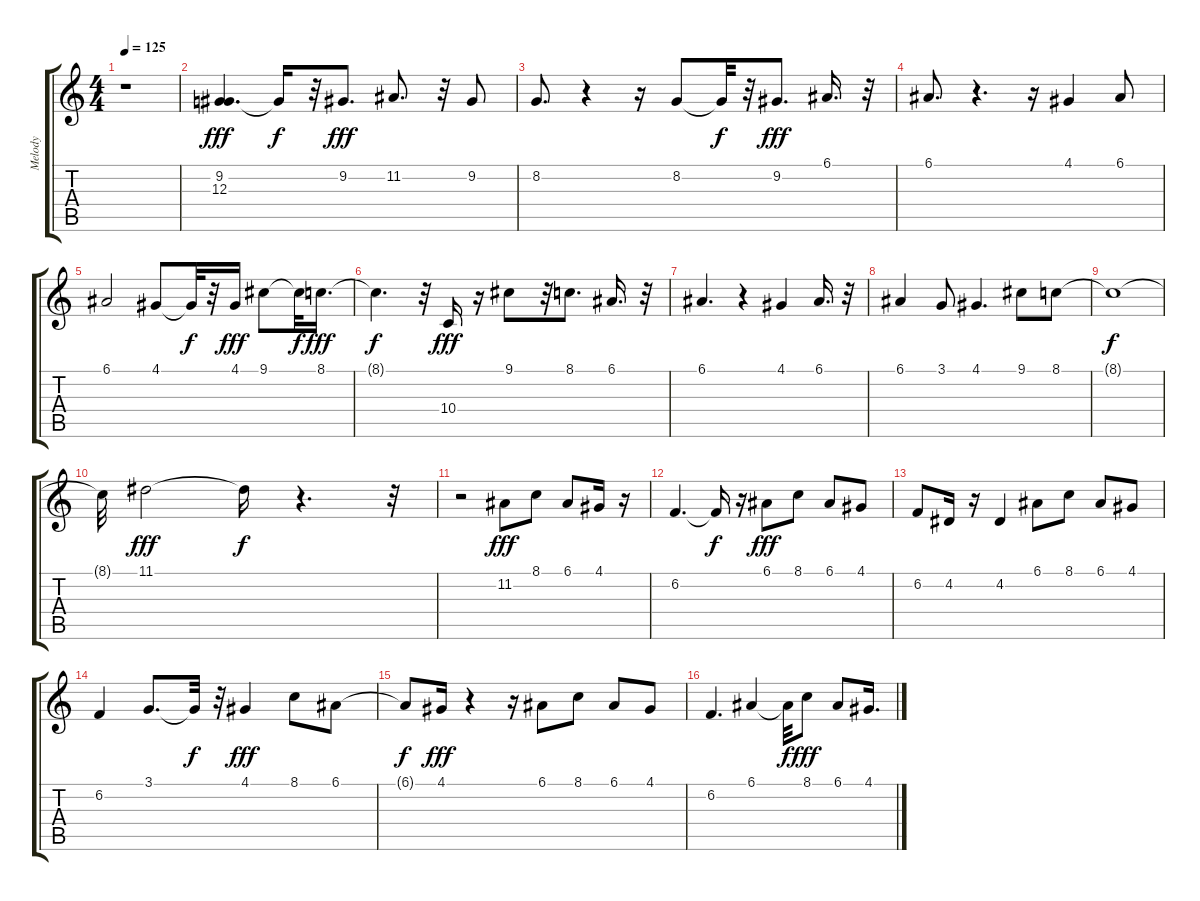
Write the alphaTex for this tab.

\track ("Melody" "Melody") {instrument acousticgrandpiano}
\staff {score tabs}
\tuning (E4 B3 G3 D3 A2 E2) {hide}
\ts (4 4)
\tempo 125
\clef g2
\ks c
r.1{dy fff} |
(9.2 12.3).4{d} 12.3{t}.16{dy f} r.32 9.2.8{d dy fff} 11.2.8{d} r.32 9.2.8 |
8.2.8{d} r.4 r.16 8.2.8 8.2{t}.32{dy f} r.32 9.2.8{d dy fff} 6.1.16{d} r.32 |
6.1.8{d} r.4{d} r.16 4.1.4 6.1.8 |
6.1.2 4.1.8 4.1{t}.32{dy f} r.32 4.1.16{dy fff} 9.1.8 9.1{t}.32{dy f} 8.1.16{d dy fff} |
8.1{t}.4{d dy f} r.32 10.4.16{dy fff} r.16 9.1.8 r.32 8.1.8{d} 6.1.16{d} r.32 |
6.1.4{d} r.4 4.1.4 6.1.16{d} r.32 |
6.1.4 3.1.8 4.1.4{d} 9.1.8 8.1.8 |
8.1{t}.1{dy f} |
8.1{t}.32 11.1.2{dy fff} 11.1{t}.16{dy f} r.4{d} r.32 |
r.2 11.2.8{dy fff} 8.1.8 6.1.8 4.1.16 r.16 |
6.2.4{d} 6.2{t}.16{dy f} r.16 6.1.8{dy fff} 8.1.8 6.1.8 4.1.8 |
6.2.8 4.2.16 r.16 4.2.4 6.1.8 8.1.8 6.1.8 4.1.8 |
6.2.4 3.1.8{d} 3.1{t}.32{dy f} r.32 4.1.4{dy fff} 8.1.8 6.1.8 |
6.1{t}.8{dy f} 4.1.16{dy fff} r.4 r.16 6.1.8 8.1.8 6.1.8 4.1.8 |
6.2.4{d} 6.1.4 6.1{t}.32{dy f} 8.1.8{dy fff} 6.1.8 4.1.16{d}
